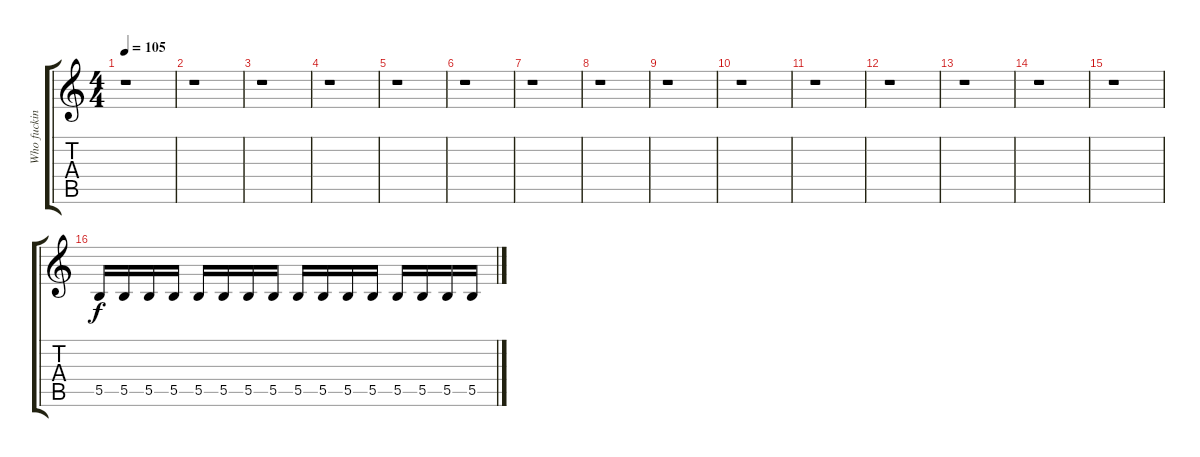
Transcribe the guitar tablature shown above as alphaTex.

\track ("Who fucking Knows - Fills" "Who fuckin") {instrument distortionguitar}
\staff {score tabs}
\tuning (Db4 Ab3 E3 B2 Gb2 B1) {hide}
\ts (4 4)
\tempo 105
\clef g2
\ks c
r.1{dy f instrument distortionguitar} |
r.1 |
r.1 |
r.1 |
r.1 |
r.1 |
r.1 |
r.1 |
r.1 |
r.1 |
r.1 |
r.1 |
r.1 |
r.1 |
r.1 |
5.5.16 5.5.16 5.5.16 5.5.16 5.5.16 5.5.16 5.5.16 5.5.16 5.5.16 5.5.16 5.5.16 5.5.16 5.5.16 5.5.16 5.5.16 5.5.16
